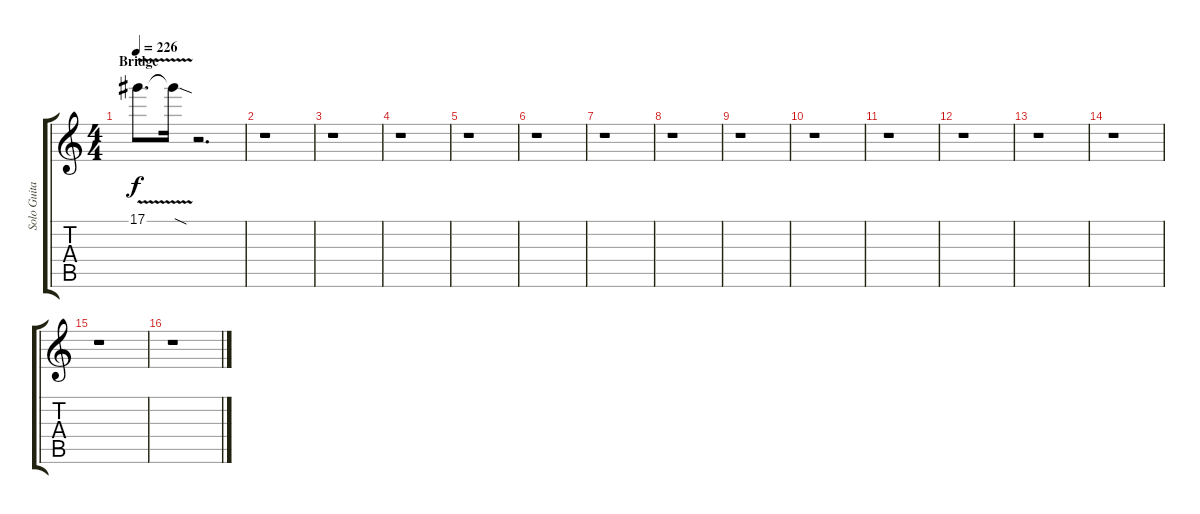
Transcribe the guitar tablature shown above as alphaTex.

\track ("Solo Guitar" "Solo Guita") {instrument overdrivenguitar}
\staff {score tabs}
\tuning (Eb4 Bb3 Gb3 Db3 Ab2 Db2) {hide}
\ts (4 4)
\section ("" "Bridge")
\tempo 226
\clef g2
\ks c
17.1{v}.8{d dy f} 17.1{sod t}.16 r.2{d} |
r.1 |
r.1 |
r.1 |
r.1 |
r.1 |
r.1 |
r.1 |
r.1 |
r.1 |
r.1 |
r.1 |
r.1 |
r.1 |
r.1 |
r.1
